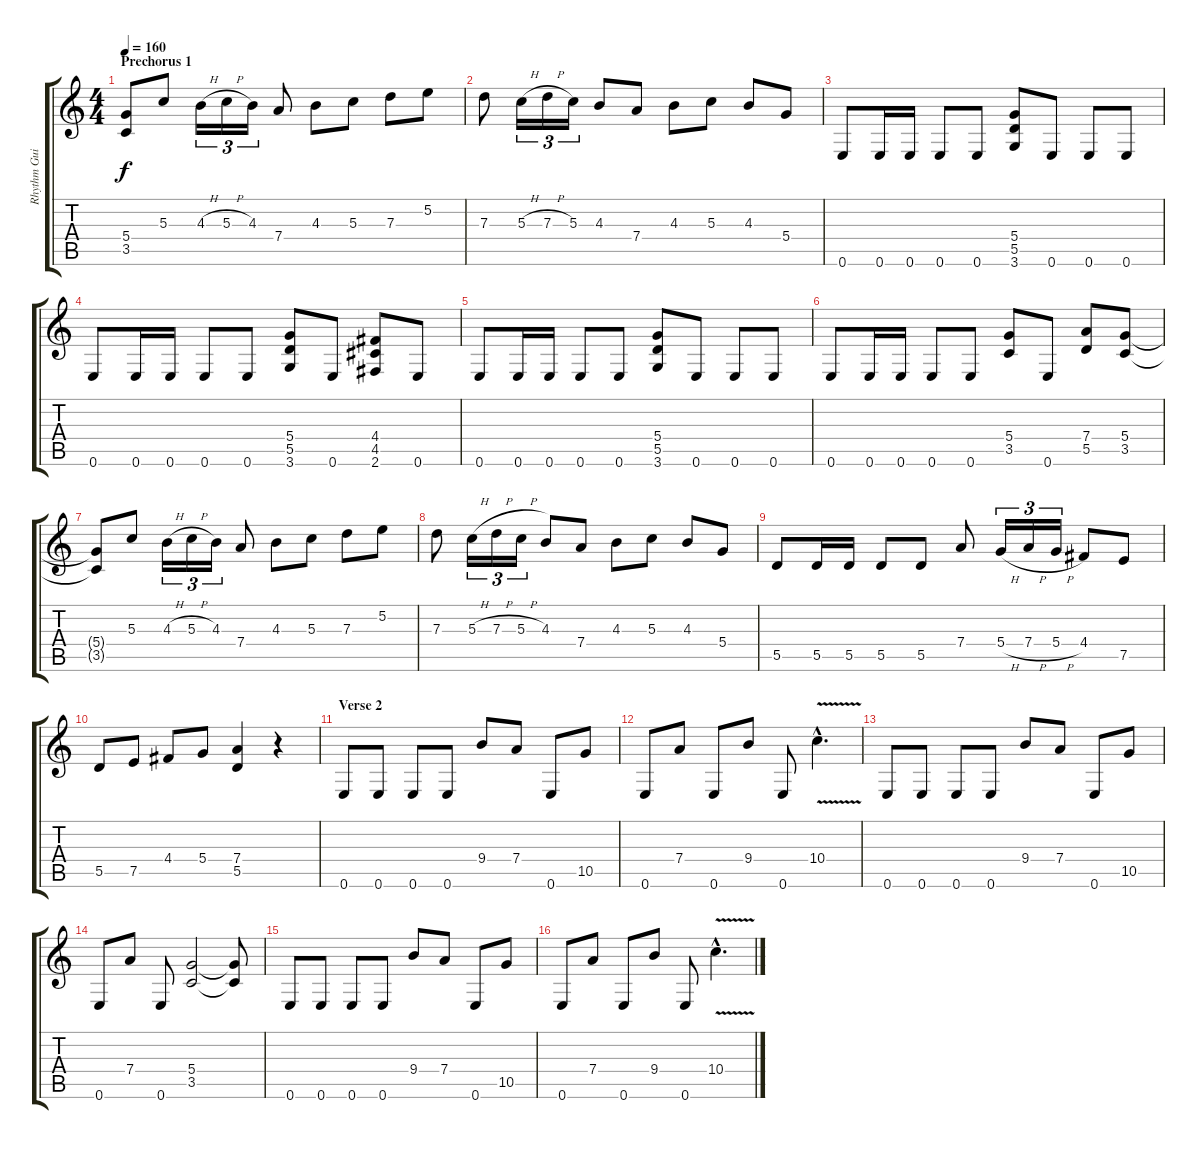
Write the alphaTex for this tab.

\track ("Rhythm Guitar 1" "Rhythm Gui") {instrument distortionguitar}
\staff {score tabs}
\tuning (E4 B3 G3 D3 A2 E2) {hide}
\ts (4 4)
\section ("" "Prechorus 1")
\tempo 160
\clef g2
\ks c
(5.4{t} 3.5{t}).8{dy f} 5.3.8 4.3{h}.16{tu (3 2)} 5.3{h}.16{tu (3 2)} 4.3.16{tu (3 2)} 7.4.8 4.3.8 5.3.8 7.3.8 5.2.8 |
7.3.8 5.3{h}.16{tu (3 2)} 7.3{h}.16{tu (3 2)} 5.3.16{tu (3 2)} 4.3.8 7.4.8 4.3.8 5.3.8 4.3.8 5.4.8 |
0.6.8 0.6.16 0.6.16 0.6.8 0.6.8 (5.4 5.5 3.6).8 0.6.8 0.6.8 0.6.8 |
0.6.8 0.6.16 0.6.16 0.6.8 0.6.8 (5.4 5.5 3.6).8 0.6.8 (4.4 4.5 2.6).8 0.6.8 |
0.6.8 0.6.16 0.6.16 0.6.8 0.6.8 (5.4 5.5 3.6).8 0.6.8 0.6.8 0.6.8 |
0.6.8 0.6.16 0.6.16 0.6.8 0.6.8 (5.4 3.5).8 0.6.8 (7.4 5.5).8 (5.4 3.5).8 |
(5.4{t} 3.5{t}).8 5.3.8 4.3{h}.16{tu (3 2)} 5.3{h}.16{tu (3 2)} 4.3.16{tu (3 2)} 7.4.8 4.3.8 5.3.8 7.3.8 5.2.8 |
7.3.8 5.3{h}.16{tu (3 2)} 7.3{h}.16{tu (3 2)} 5.3{h}.16{tu (3 2)} 4.3.8 7.4.8 4.3.8 5.3.8 4.3.8 5.4.8 |
5.5.8 5.5.16 5.5.16 5.5.8 5.5.8 7.4.8 5.4{h}.16{tu (3 2)} 7.4{h}.16{tu (3 2)} 5.4{h}.16{tu (3 2)} 4.4.8 7.5.8 |
5.5.8 7.5.8 4.4.8 5.4.8 (7.4 5.5).4 r.4 |
\section ("" "Verse 2")
0.6.8 0.6.8 0.6.8 0.6.8 9.4.8 7.4.8 0.6.8 10.5.8 |
0.6.8 7.4.8 0.6.8 9.4.8 0.6.8 10.4{v hac}.4{d} |
0.6.8 0.6.8 0.6.8 0.6.8 9.4.8 7.4.8 0.6.8 10.5.8 |
0.6.8 7.4.8 0.6.8 (5.4 3.5).2 (5.4{t} 3.5{t}).8 |
0.6.8 0.6.8 0.6.8 0.6.8 9.4.8 7.4.8 0.6.8 10.5.8 |
0.6.8 7.4.8 0.6.8 9.4.8 0.6.8 10.4{v hac}.4{d}
